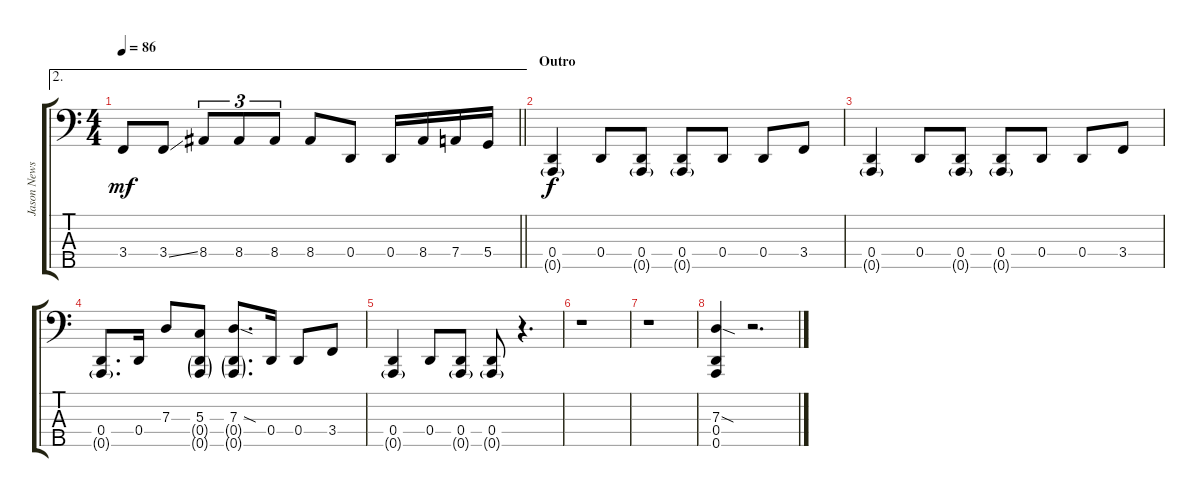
\track ("Jason Newsted" "Jason News") {instrument electricbasspick}
\staff {score tabs}
\tuning (F2 C2 G1 D1 A0) {hide}
\ae 2
\ts (4 4)
\tempo 86
\clef f4
\barLineRight lightlight
\ks c
3.4.8{dy mf} 3.4{ss}.8 8.4.8{tu (3 2)} 8.4.8{tu (3 2)} 8.4.8{tu (3 2)} 8.4.8 0.4.8 0.4.16 8.4.16 7.4.16 5.4.16 |
\section ("" "Outro")
(0.4 0.5{g}).4{dy f} 0.4.8 (0.4 0.5{g}).8 (0.4 0.5{g}).8 0.4.8 0.4.8 3.4.8 |
(0.4 0.5{g}).4 0.4.8 (0.4 0.5{g}).8 (0.4 0.5{g}).8 0.4.8 0.4.8 3.4.8 |
(0.4 0.5{g}).8{d} 0.4.16 7.3.8 (5.3 0.4{g} 0.5{g}).8 (7.3{sod} 0.4{g} 0.5{g}).8{d} 0.4.16 0.4.8 3.4.8 |
(0.4 0.5{g}).4 0.4.8 (0.4 0.5{g}).8 (0.4 0.5{g}).8 r.4{d} |
r.1 |
r.1 |
(7.3{sod} 0.4 0.5).4 r.2{d}
